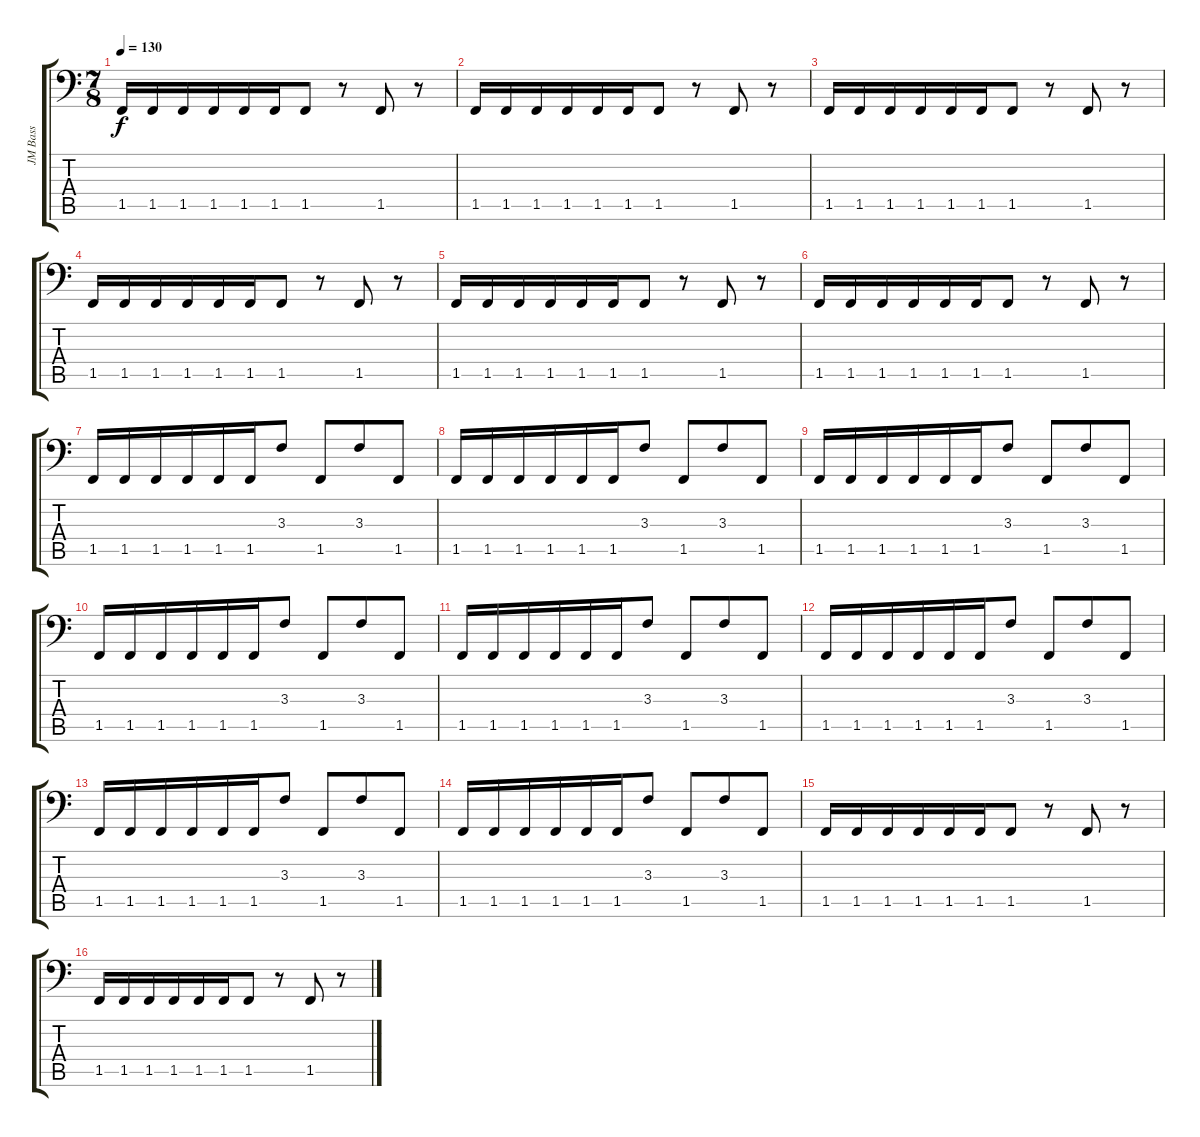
\track ("JM Bass" "JM Bass") {instrument electricbassfinger}
\staff {score tabs}
\tuning (C3 G2 D2 A1 E1 B0) {hide}
\ts (7 8)
\tempo 130
\clef f4
\ks c
1.5.16{dy f} 1.5.16 1.5.16 1.5.16 1.5.16 1.5.16 1.5.8 r.8 1.5.8 r.8 |
1.5.16 1.5.16 1.5.16 1.5.16 1.5.16 1.5.16 1.5.8 r.8 1.5.8 r.8 |
1.5.16 1.5.16 1.5.16 1.5.16 1.5.16 1.5.16 1.5.8 r.8 1.5.8 r.8 |
1.5.16 1.5.16 1.5.16 1.5.16 1.5.16 1.5.16 1.5.8 r.8 1.5.8 r.8 |
1.5.16 1.5.16 1.5.16 1.5.16 1.5.16 1.5.16 1.5.8 r.8 1.5.8 r.8 |
1.5.16 1.5.16 1.5.16 1.5.16 1.5.16 1.5.16 1.5.8 r.8 1.5.8 r.8 |
1.5.16 1.5.16 1.5.16 1.5.16 1.5.16 1.5.16 3.3.8 1.5.8 3.3.8 1.5.8 |
1.5.16 1.5.16 1.5.16 1.5.16 1.5.16 1.5.16 3.3.8 1.5.8 3.3.8 1.5.8 |
1.5.16 1.5.16 1.5.16 1.5.16 1.5.16 1.5.16 3.3.8 1.5.8 3.3.8 1.5.8 |
1.5.16 1.5.16 1.5.16 1.5.16 1.5.16 1.5.16 3.3.8 1.5.8 3.3.8 1.5.8 |
1.5.16 1.5.16 1.5.16 1.5.16 1.5.16 1.5.16 3.3.8 1.5.8 3.3.8 1.5.8 |
1.5.16 1.5.16 1.5.16 1.5.16 1.5.16 1.5.16 3.3.8 1.5.8 3.3.8 1.5.8 |
1.5.16 1.5.16 1.5.16 1.5.16 1.5.16 1.5.16 3.3.8 1.5.8 3.3.8 1.5.8 |
1.5.16 1.5.16 1.5.16 1.5.16 1.5.16 1.5.16 3.3.8 1.5.8 3.3.8 1.5.8 |
1.5.16 1.5.16 1.5.16 1.5.16 1.5.16 1.5.16 1.5.8 r.8 1.5.8 r.8 |
1.5.16 1.5.16 1.5.16 1.5.16 1.5.16 1.5.16 1.5.8 r.8 1.5.8 r.8
